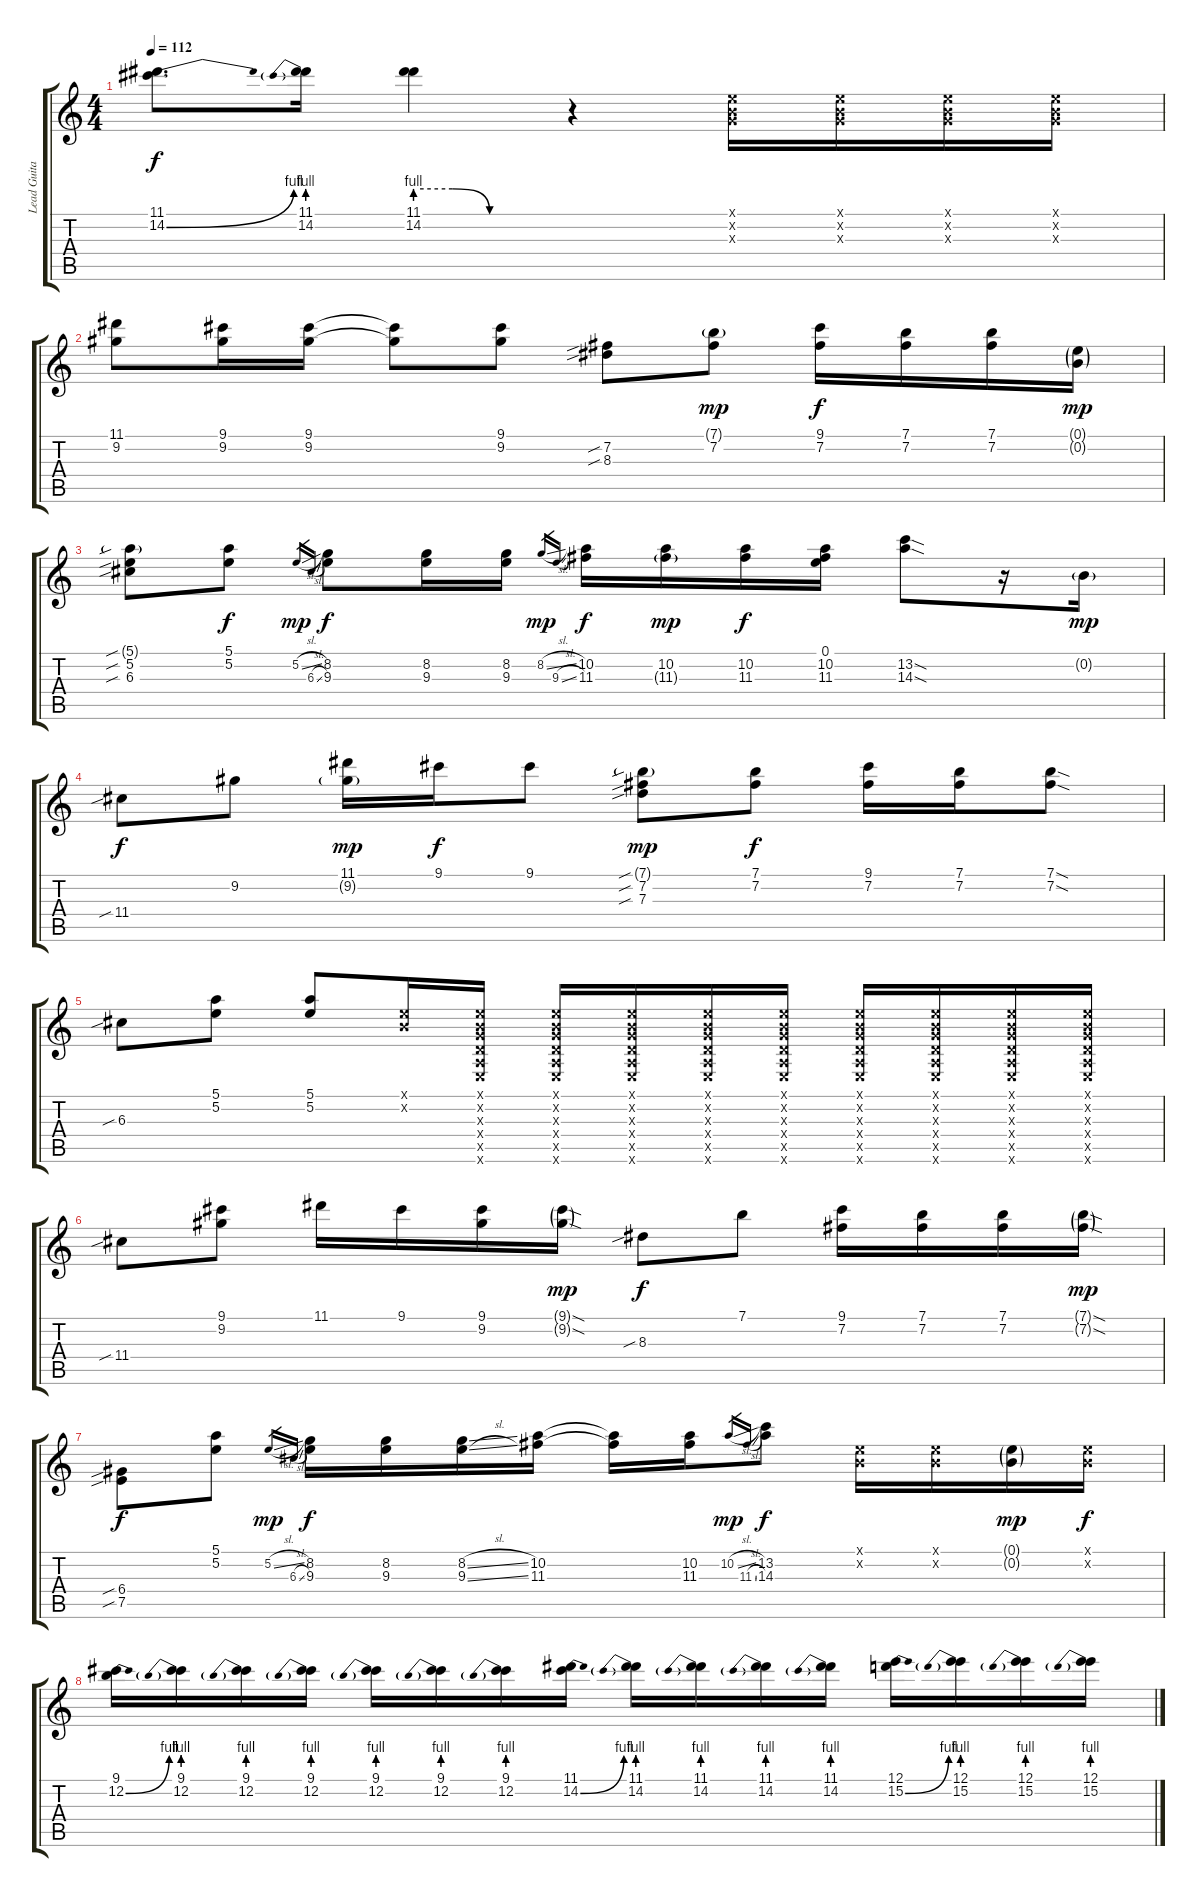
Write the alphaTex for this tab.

\track ("Lead Guitar (Jimi Hendrix)" "Lead Guita") {instrument overdrivenguitar}
\staff {score tabs}
\tuning (E4 B3 G3 D3 A2 E2) {hide}
\ts (4 4)
\tempo 112
\clef g2
\ks c
(11.1 14.2{be (bend 0 0 60 4)}).8{d dy f} (11.1 14.2{be (prebend 0 4 60 4)}).16 (11.1 14.2{be (custom 0 4 15 4 30 0 60 0)}).4 r.4 (0.1{x} 0.2{x} 0.3{x}).16 (0.1{x} 0.2{x} 0.3{x}).16 (0.1{x} 0.2{x} 0.3{x}).16 (0.1{x} 0.2{x} 0.3{x}).16 |
(11.1 9.2).8 (9.1 9.2).16 (9.1 9.2).16 (9.1{t} 9.2{t}).8 (9.1 9.2).8 (7.2{sib} 8.3{sib}).8 (7.1{g} 7.2).8{dy mp} (9.1 7.2).16{dy f} (7.1 7.2).16 (7.1 7.2).16 (0.1{g} 0.2{g}).16{dy mp} |
(5.1{sib g} 5.2{sib} 6.3{sib}).8 (5.1 5.2).8{dy f} 5.2{sl}.16{gr dy mp} 6.3{sl}.16{gr} (8.2 9.3).8{dy f} (8.2 9.3).16 (8.2 9.3).16 8.2{sl}.16{gr dy mp} 9.3{sl}.16{gr} (10.2 11.3).16{dy f} (10.2 11.3{g}).16{dy mp} (10.2 11.3).16{dy f} (0.1 10.2 11.3).16 (13.2{sod} 14.3{sod}).8 r.16 0.2{g}.16{dy mp} |
11.4{sib}.8{dy f} 9.2.8 (11.1 9.2{g}).16{dy mp} 9.1.16{dy f} 9.1.8 (7.1{sib g} 7.2{sib} 7.3{sib}).8{dy mp} (7.1 7.2).8{dy f} (9.1 7.2).16 (7.1 7.2).16 (7.1{sod} 7.2{sod}).8 |
6.3{sib}.8 (5.1 5.2).8 (5.1 5.2).8 (0.1{x} 0.2{x}).16 (0.1{x} 0.2{x} 0.3{x} 0.4{x} 0.5{x} 0.6{x}).16 (0.1{x} 0.2{x} 0.3{x} 0.4{x} 0.5{x} 0.6{x}).16 (0.1{x} 0.2{x} 0.3{x} 0.4{x} 0.5{x} 0.6{x}).16 (0.1{x} 0.2{x} 0.3{x} 0.4{x} 0.5{x} 0.6{x}).16 (0.1{x} 0.2{x} 0.3{x} 0.4{x} 0.5{x} 0.6{x}).16 (0.1{x} 0.2{x} 0.3{x} 0.4{x} 0.5{x} 0.6{x}).16 (0.1{x} 0.2{x} 0.3{x} 0.4{x} 0.5{x} 0.6{x}).16 (0.1{x} 0.2{x} 0.3{x} 0.4{x} 0.5{x} 0.6{x}).16 (0.1{x} 0.2{x} 0.3{x} 0.4{x} 0.5{x} 0.6{x}).16 |
11.4{sib}.8 (9.1 9.2).8 11.1.16 9.1.16 (9.1 9.2).16 (9.1{sod g} 9.2{sod g}).16{dy mp} 8.3{sib}.8{dy f} 7.1.8 (9.1 7.2).16 (7.1 7.2).16 (7.1 7.2).16 (7.1{sod g} 7.2{sod g}).16{dy mp} |
(6.4{sib} 7.5{sib}).8{dy f} (5.1 5.2).8 5.2{sl}.16{gr dy mp} 6.3{sl}.16{gr} (8.2 9.3).16{dy f} (8.2 9.3).16 (8.2{sl} 9.3{sl}).16 (10.2 11.3).16 (10.2{t} 11.3{t}).16 (10.2 11.3).16 10.2{sl}.16{gr dy mp} 11.3{sl}.16{gr} (13.2 14.3).8{dy f} (0.1{x} 0.2{x}).16 (0.1{x} 0.2{x}).16 (0.1{g} 0.2{g}).16{dy mp} (0.1{x} 0.2{x}).16{dy f} |
(9.1 12.2{be (bend 0 0 60 4)}).16 (9.1 12.2{be (prebend 0 4 60 4)}).16 (9.1 12.2{be (prebend 0 4 60 4)}).16 (9.1 12.2{be (prebend 0 4 60 4)}).16 (9.1 12.2{be (prebend 0 4 60 4)}).16 (9.1 12.2{be (prebend 0 4 60 4)}).16 (9.1 12.2{be (prebend 0 4 60 4)}).16 (11.1 14.2{be (bend 0 0 60 4)}).16 (11.1 14.2{be (prebend 0 4 60 4)}).16 (11.1 14.2{be (prebend 0 4 60 4)}).16 (11.1 14.2{be (prebend 0 4 60 4)}).16 (11.1 14.2{be (prebend 0 4 60 4)}).16 (12.1 15.2{be (bend 0 0 60 4)}).16 (12.1 15.2{be (prebend 0 4 60 4)}).16 (12.1 15.2{be (prebend 0 4 60 4)}).16 (12.1 15.2{be (prebend 0 4 60 4)}).16
